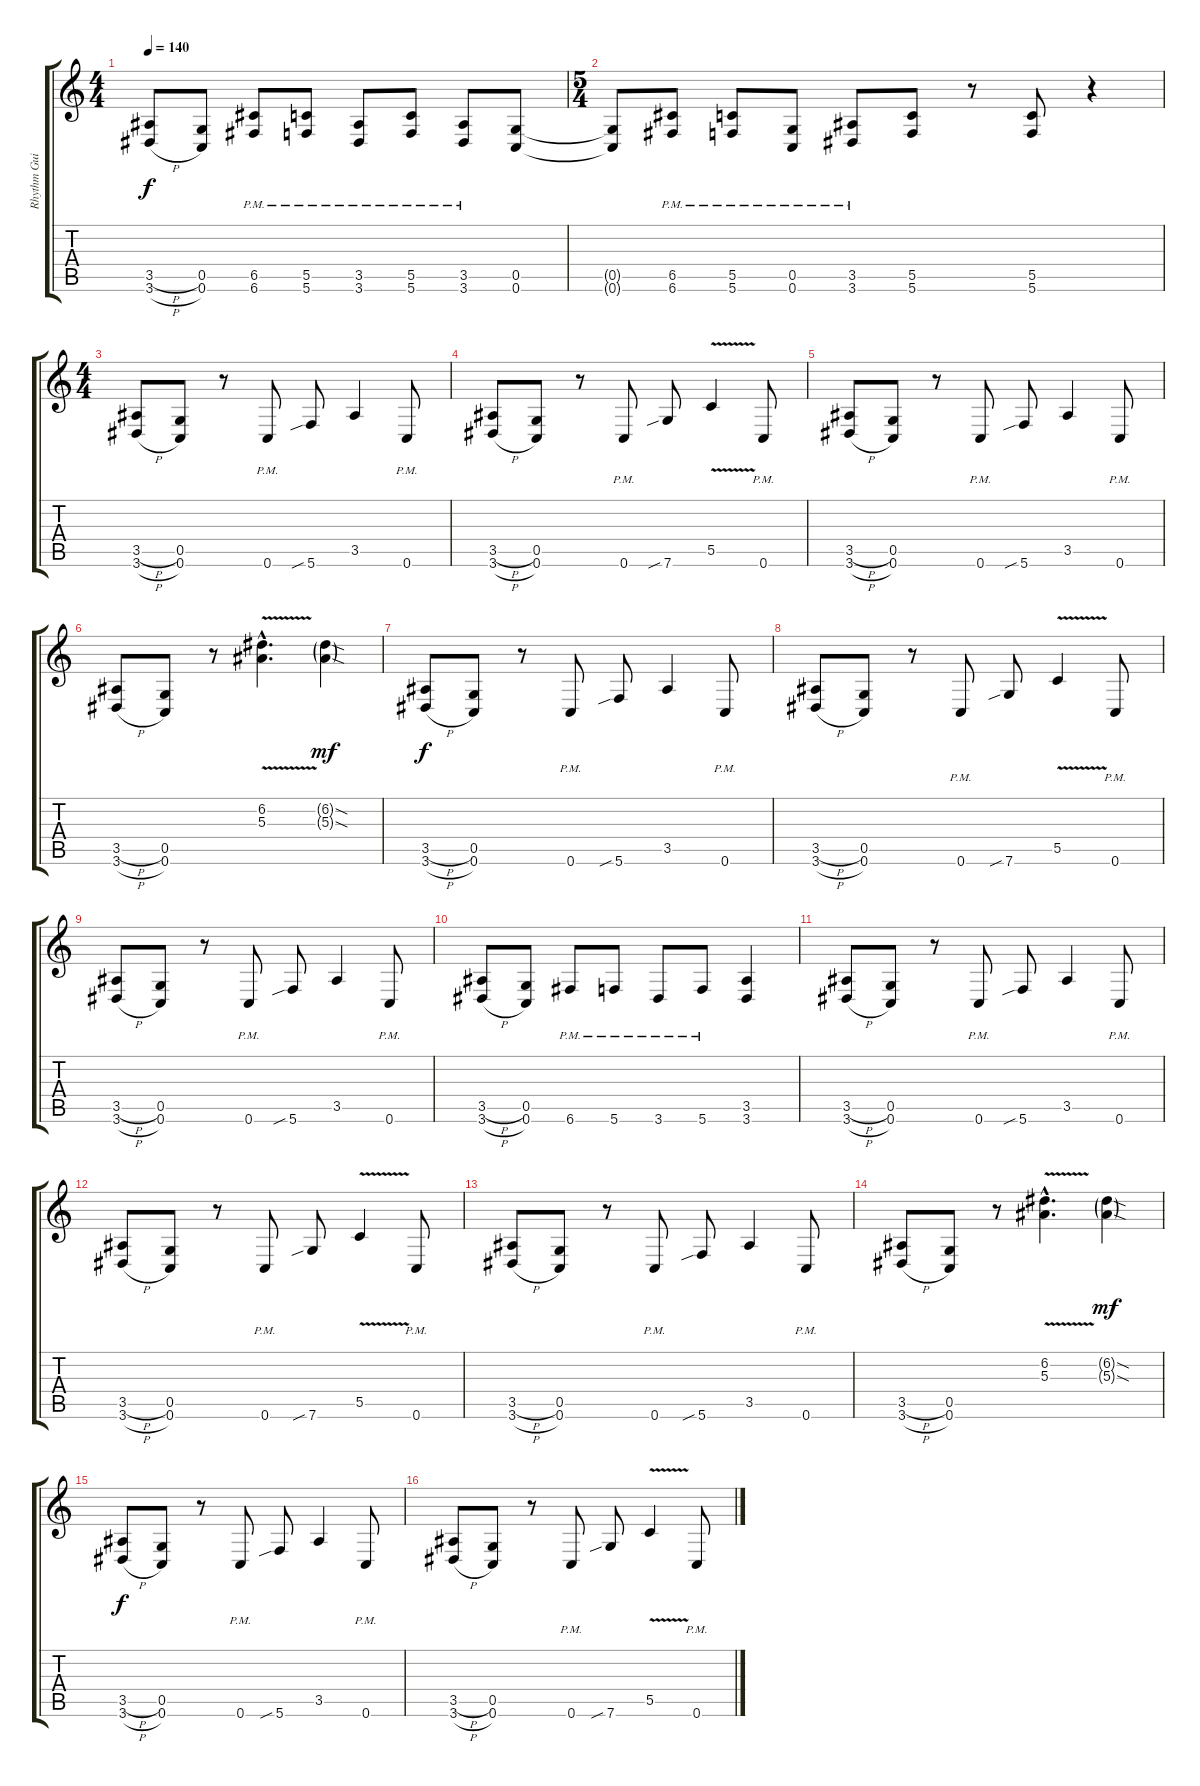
\track ("Rhythm Guitar" "Rhythm Gui") {instrument distortionguitar}
\staff {score tabs}
\tuning (D4 A3 F3 C3 G2 C2) {hide}
\ts (4 4)
\tempo 140
\clef g2
\ks c
(3.5{h} 3.6{h}).8{dy f} (0.5 0.6).8 (6.5{pm} 6.6{pm}).8 (5.5{pm} 5.6{pm}).8 (3.5{pm} 3.6{pm}).8 (5.5{pm} 5.6{pm}).8 (3.5{pm} 3.6{pm}).8 (0.5 0.6).8 |
\ts (5 4)
(0.5{t} 0.6{t}).8 (6.5{pm} 6.6{pm}).8 (5.5{pm} 5.6{pm}).8 (0.5{pm} 0.6{pm}).8 (3.5{pm} 3.6{pm}).8 (5.5 5.6).8 r.8 (5.5 5.6).8 r.4 |
\ts (4 4)
(3.5{h} 3.6{h}).8 (0.5 0.6).8 r.8 0.6{pm}.8 5.6{sib}.8 3.5.4 0.6{pm}.8 |
(3.5{h} 3.6{h}).8 (0.5 0.6).8 r.8 0.6{pm}.8 7.6{sib}.8 5.5{v}.4 0.6{pm}.8 |
(3.5{h} 3.6{h}).8 (0.5 0.6).8 r.8 0.6{pm}.8 5.6{sib}.8 3.5.4 0.6{pm}.8 |
(3.5{h} 3.6{h}).8 (0.5 0.6).8 r.8 (6.2{hac} 5.3{v hac}).4{d} (6.2{sod g} 5.3{sod g}).4{dy mf} |
(3.5{h} 3.6{h}).8{dy f} (0.5 0.6).8 r.8 0.6{pm}.8 5.6{sib}.8 3.5.4 0.6{pm}.8 |
(3.5{h} 3.6{h}).8 (0.5 0.6).8 r.8 0.6{pm}.8 7.6{sib}.8 5.5{v}.4 0.6{pm}.8 |
(3.5{h} 3.6{h}).8 (0.5 0.6).8 r.8 0.6{pm}.8 5.6{sib}.8 3.5.4 0.6{pm}.8 |
(3.5{h} 3.6{h}).8 (0.5 0.6).8 6.6{pm}.8 5.6{pm}.8 3.6{pm}.8 5.6{pm}.8 (3.5 3.6).4 |
(3.5{h} 3.6{h}).8 (0.5 0.6).8 r.8 0.6{pm}.8 5.6{sib}.8 3.5.4 0.6{pm}.8 |
(3.5{h} 3.6{h}).8 (0.5 0.6).8 r.8 0.6{pm}.8 7.6{sib}.8 5.5{v}.4 0.6{pm}.8 |
(3.5{h} 3.6{h}).8 (0.5 0.6).8 r.8 0.6{pm}.8 5.6{sib}.8 3.5.4 0.6{pm}.8 |
(3.5{h} 3.6{h}).8 (0.5 0.6).8 r.8 (6.2{hac} 5.3{v hac}).4{d} (6.2{sod g} 5.3{sod g}).4{dy mf} |
(3.5{h} 3.6{h}).8{dy f} (0.5 0.6).8 r.8 0.6{pm}.8 5.6{sib}.8 3.5.4 0.6{pm}.8 |
(3.5{h} 3.6{h}).8 (0.5 0.6).8 r.8 0.6{pm}.8 7.6{sib}.8 5.5{v}.4 0.6{pm}.8
